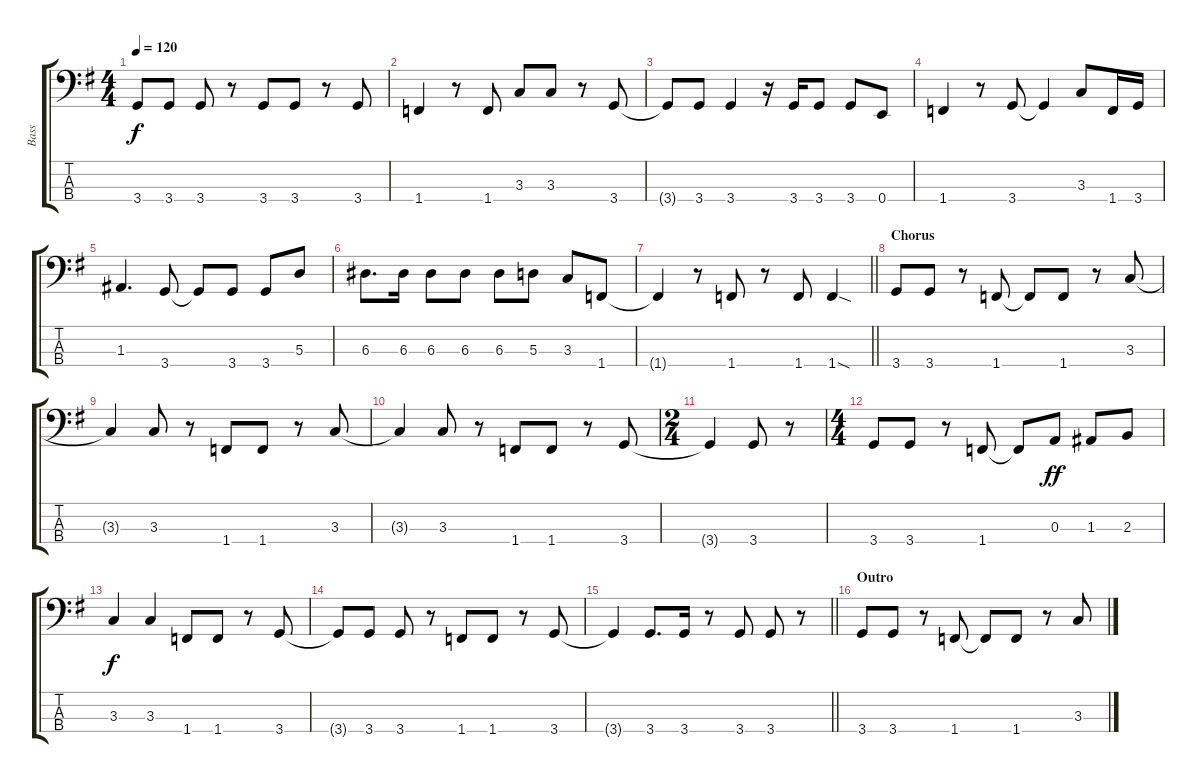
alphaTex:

\track ("Bass" "Bass") {instrument electricbassfinger}
\staff {score tabs}
\tuning (G2 D2 A1 E1) {hide}
\ts (4 4)
\tempo 120
\clef f4
\ks g
3.4{t}.8{dy f} 3.4.8 3.4.8 r.8 3.4.8 3.4.8 r.8 3.4.8 |
1.4.4 r.8 1.4.8 3.3.8 3.3.8 r.8 3.4.8 |
3.4{t}.8 3.4.8 3.4.4 r.16 3.4.16 3.4.8 3.4.8 0.4.8 |
1.4.4 r.8 3.4.8 3.4{t}.4 3.3.8 1.4.16 3.4.16 |
1.3.4{d} 3.4.8 3.4{t}.8 3.4.8 3.4.8 5.3.8 |
6.3.8{d} 6.3.16 6.3.8 6.3.8 6.3.8 5.3.8 3.3.8 1.4.8 |
\barLineRight lightlight
1.4{t}.4 r.8 1.4.8 r.8 1.4.8 1.4{sod}.4 |
\section ("" "Chorus")
3.4.8 3.4.8 r.8 1.4.8 1.4{t}.8 1.4.8 r.8 3.3.8 |
3.3{t}.4 3.3.8 r.8 1.4.8 1.4.8 r.8 3.3.8 |
3.3{t}.4 3.3.8 r.8 1.4.8 1.4.8 r.8 3.4.8 |
\ts (2 4)
3.4{t}.4 3.4.8 r.8 |
\ts (4 4)
3.4.8 3.4.8 r.8 1.4.8 1.4{t}.8 0.3.8{dy ff} 1.3.8 2.3.8 |
3.3.4{dy f} 3.3.4 1.4.8 1.4.8 r.8 3.4.8 |
3.4{t}.8 3.4.8 3.4.8 r.8 1.4.8 1.4.8 r.8 3.4.8 |
\barLineRight lightlight
3.4{t}.4 3.4.8{d} 3.4.16 r.8 3.4.8 3.4.8 r.8 |
\section ("" "Outro")
3.4.8 3.4.8 r.8 1.4.8 1.4{t}.8 1.4.8 r.8 3.3.8
